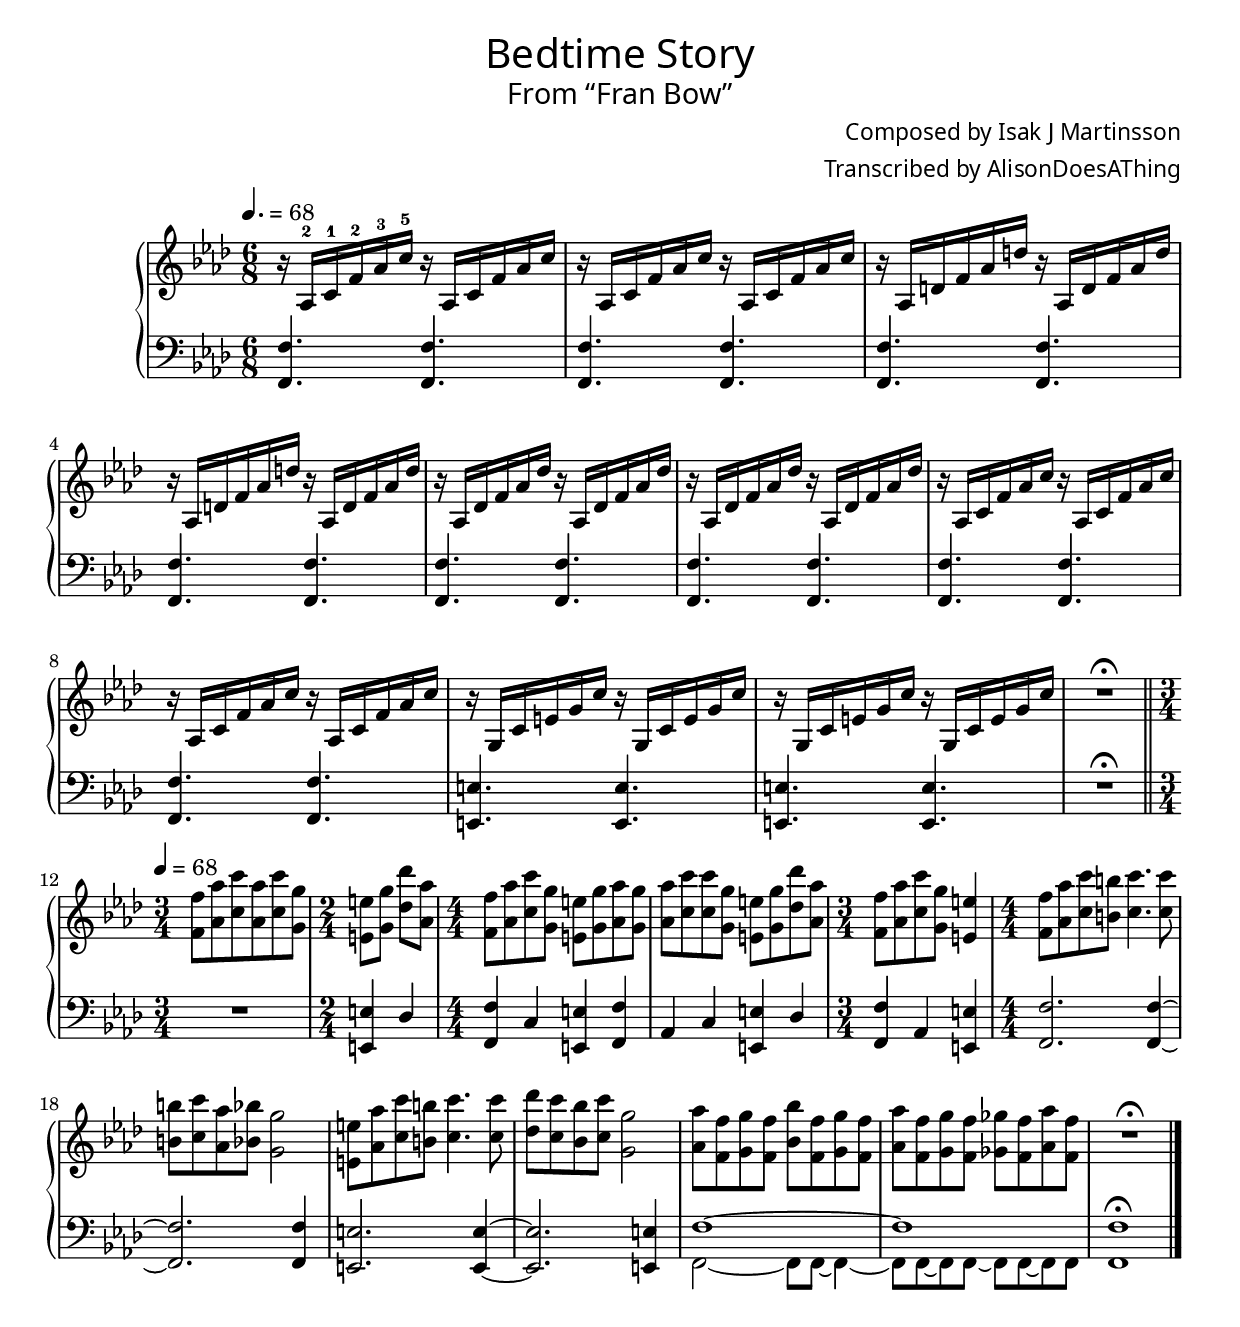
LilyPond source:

\version "2.18.2"

\header {
  title = \markup {
    \override #'(font-name . "GNUTypewriter")
    \fontsize #1
    "Bedtime Story"
  }
  subtitle = \markup {
    \override #'(font-name . "GNUTypewriter")
    \fontsize #1
    "From “Fran Bow”"
  }
  composer = \markup {
    \override #'(font-name . "GNUTypewriter")
    "Composed by Isak J Martinsson"
  }
  arranger = \markup {
    \override #'(font-name . "GNUTypewriter")
    "Transcribed by AlisonDoesAThing"
  }
  % Remove default LilyPond tagline
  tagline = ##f
}

\layout {
  \context {
    \Voice
    \consists "Melody_engraver"
    \override Stem #'neutral-direction = #'()
  }
}

global = {
  \key f \minor
  \numericTimeSignature
  \time 6/8
  \tempo 4.=68 % "Eerily"?
}

right = \relative c' {
  \global
  
  r16 aes-2 c-1 f-2 aes-3 c-5 r aes, c f aes c | % 1
  r16 aes, c f aes c r aes, c f aes c | % 2
  r16 aes, d f aes d r aes, d f aes d | % 3
  r16 aes, d f aes d r aes, d f aes d | % 4
  r16 aes, des f aes des r aes, des f aes des | % 5
  r16 aes, des f aes des r aes, des f aes des | % 6
  r16 aes, c f aes c r aes, c f aes c | % 7
  r16 aes, c f aes c r aes, c f aes c | % 8
  r16 g, c e g c r g, c e g c | % 9
  r16 g, c e g c r g, c e g c | % 10
  R1*6/8\fermataMarkup | % 11
  \bar "||"
  \break
  
  \tempo 4=68
  \time 3/4 <f, f'>8 <aes aes'> <c c'> <aes aes'> <c c'> <g g'> | % 12
  \time 2/4 <e e'> <g g'> <des' des'> <aes aes'> | % 13
  \time 4/4 <f f'>8 <aes aes'> <c c'> <g g'> <e e'> <g g'> <aes aes'> <g g'> | % 14
  <aes aes'>8 <c c'> <c c'> <g g'> <e e'> <g g'> <des' des'>8 <aes aes'> | % 15
  \time 3/4 <f f'>8 <aes aes'> <c c'> <g g'> <e e'>4 | % 16
  \time 4/4 <f f'>8 <aes aes'> <c c'> <b b'> <c c'>4. <c c'>8 | % 17
  <b b'>8 <c c'> <aes aes'> <bes bes'> <g g'>2 | % 18
  <e e'>8 <aes aes'> <c c'> <b b'> <c c'>4. <c c'>8 | % 19
  <des des'>8 <c c'> <bes bes'> <c c'> <g g'>2 | % 20
  <aes aes'>8 <f f'> <g g'> <f f'> <bes bes'> <f f'> <g g'> <f f'> | % 21
  <aes aes'> <f f'> <g g'> <f f'> <ges ges'> <f f'> <aes aes'> <f f'> | % 22
  R1*4/4\fermataMarkup % 23
  \bar "|."
}

left = \relative c, {
  \global
  
  <f f'>4. <f f'> | % 1
  <f f'>4. <f f'> | % 2
  <f f'>4. <f f'> | % 3
  <f f'>4. <f f'> | % 4
  <f f'>4. <f f'> | % 5
  <f f'>4. <f f'> | % 6
  <f f'>4. <f f'> | % 7
  <f f'>4. <f f'> | % 8
  <e e'>4. <e e'> | % 9
  <e e'>4. <e e'> | % 10
  R1*6/8\fermataMarkup % 11
  
  \time 3/4 R1*3/4 | % 12
  \time 2/4 <e e'>4 des' | % 13
  \time 4/4 <f, f'>4 c' <e, e'> <f f'> | % 14
  aes4 c <e, e'> des' | % 15
  \time 3/4 <f, f'> aes <e e'> | % 16
  \time 4/4 <f f'>2. <f f'>4~ | % 17
  <f f'>2. <f f'>4 | % 18
  <e e'>2. <e e'>4~ | % 19 
  <e e'>2. <e e'>4 | % 20
  <<{ f'1~ } \\
    { f,2~ f8 f8~ f4~ }>> | % 21
  <<{ f'1 } \\
    { f,8 f~ f f~ f f~ f f } >> | % 22
  <f f'>1\fermata | % 23
  
}

\score {
  \new PianoStaff \with {
    %instrumentName = "Piano"
  } <<
    \new Staff = "right" \with {
      midiInstrument = "acoustic grand"
    } \right
    \new Staff = "left" \with {
      midiInstrument = "acoustic grand"
    } { \clef bass \left }
  >>
  \layout { }
  \midi { }
}
